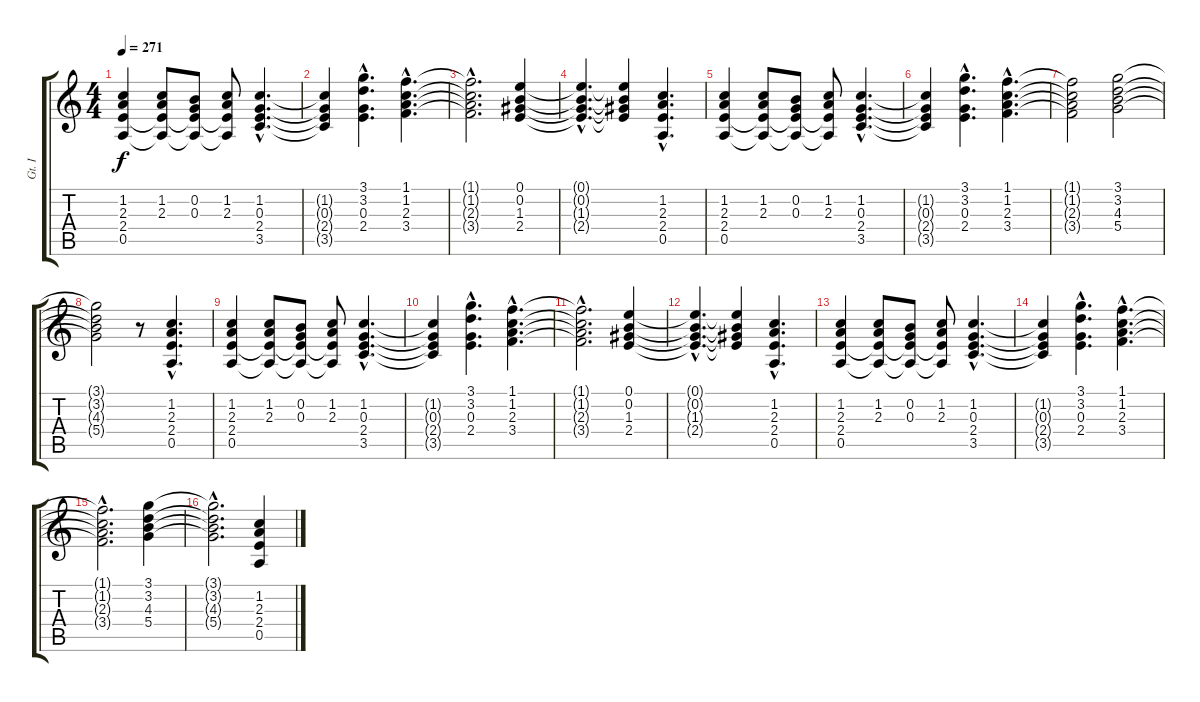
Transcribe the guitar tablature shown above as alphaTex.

\track ("Gt. I" "Gt. I") {instrument distortionguitar}
\staff {score tabs}
\tuning (E4 B3 G3 D3 A2 E2) {hide}
\ts (4 4)
\tempo 271
\clef g2
\ks c
(1.2 2.3 2.4 0.5).4{dy f} (1.2 2.3 2.4{t} 0.5{t}).8 (0.2 0.3 2.4{t} 0.5{t}).8 (1.2 2.3 2.4{t} 0.5{t}).8 (1.2{hac} 0.3{hac} 2.4{hac} 3.5{hac}).4{d} |
(1.2{t} 0.3{t} 2.4{t} 3.5{t}).4 (3.1{hac} 3.2{hac} 0.3{hac} 2.4{hac}).4{d} (1.1{hac} 1.2{hac} 2.3{hac} 3.4{hac}).4{d} |
(1.1{hac t} 1.2{hac t} 2.3{hac t} 3.4{hac t}).2{d} (0.1 0.2 1.3 2.4).4 |
(0.1{hac t} 0.2{hac t} 1.3{hac t} 2.4{hac t}).4{d} (0.1{t} 0.2{t} 1.3{t} 2.4{t}).4 (1.2{hac} 2.3{hac} 2.4{hac} 0.5{hac}).4{d} |
(1.2 2.3 2.4 0.5).4 (1.2 2.3 2.4{t} 0.5{t}).8 (0.2 0.3 2.4{t} 0.5{t}).8 (1.2 2.3 2.4{t} 0.5{t}).8 (1.2{hac} 0.3{hac} 2.4{hac} 3.5{hac}).4{d} |
(1.2{t} 0.3{t} 2.4{t} 3.5{t}).4 (3.1{hac} 3.2{hac} 0.3{hac} 2.4{hac}).4{d} (1.1{hac} 1.2{hac} 2.3{hac} 3.4{hac}).4{d} |
(1.1{t} 1.2{t} 2.3{t} 3.4{t}).2 (3.1 3.2 4.3 5.4).2 |
(3.1{t} 3.2{t} 4.3{t} 5.4{t}).2 r.8 (1.2{hac} 2.3{hac} 2.4{hac} 0.5{hac}).4{d} |
(1.2 2.3 2.4 0.5).4 (1.2 2.3 2.4{t} 0.5{t}).8 (0.2 0.3 2.4{t} 0.5{t}).8 (1.2 2.3 2.4{t} 0.5{t}).8 (1.2{hac} 0.3{hac} 2.4{hac} 3.5{hac}).4{d} |
(1.2{t} 0.3{t} 2.4{t} 3.5{t}).4 (3.1{hac} 3.2{hac} 0.3{hac} 2.4{hac}).4{d} (1.1{hac} 1.2{hac} 2.3{hac} 3.4{hac}).4{d} |
(1.1{hac t} 1.2{hac t} 2.3{hac t} 3.4{hac t}).2{d} (0.1 0.2 1.3 2.4).4 |
(0.1{hac t} 0.2{hac t} 1.3{hac t} 2.4{hac t}).4{d} (0.1{t} 0.2{t} 1.3{t} 2.4{t}).4 (1.2{hac} 2.3{hac} 2.4{hac} 0.5{hac}).4{d} |
(1.2 2.3 2.4 0.5).4 (1.2 2.3 2.4{t} 0.5{t}).8 (0.2 0.3 2.4{t} 0.5{t}).8 (1.2 2.3 2.4{t} 0.5{t}).8 (1.2{hac} 0.3{hac} 2.4{hac} 3.5{hac}).4{d} |
(1.2{t} 0.3{t} 2.4{t} 3.5{t}).4 (3.1{hac} 3.2{hac} 0.3{hac} 2.4{hac}).4{d} (1.1{hac} 1.2{hac} 2.3{hac} 3.4{hac}).4{d} |
(1.1{hac t} 1.2{hac t} 2.3{hac t} 3.4{hac t}).2{d} (3.1 3.2 4.3 5.4).4 |
(3.1{hac t} 3.2{hac t} 4.3{hac t} 5.4{hac t}).2{d} (1.2 2.3 2.4 0.5).4
